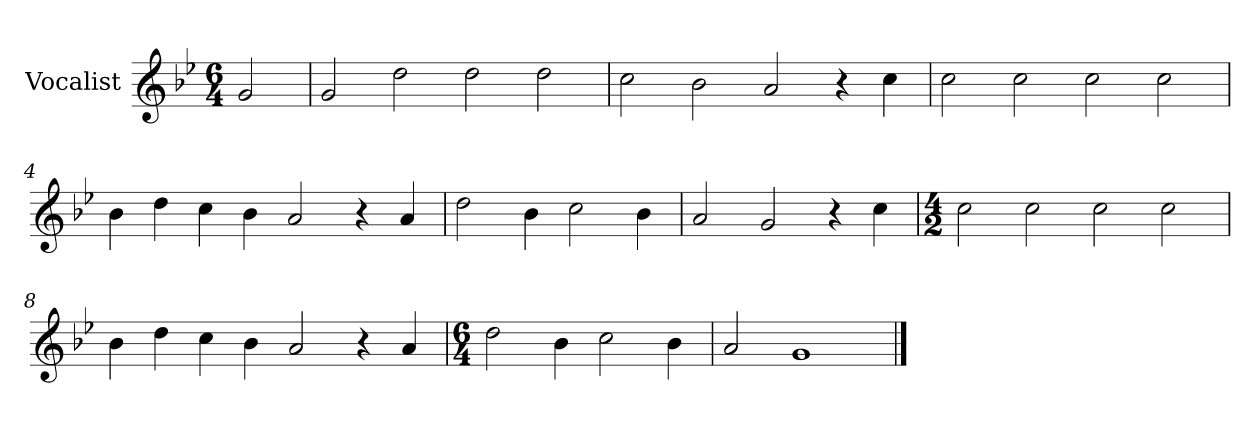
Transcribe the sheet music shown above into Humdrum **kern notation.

**kern
*part1
*staff1
*I"Vocalist
*k[b-e-]
*g:
*M6/4
=
2g
=1
2g
2dd
2dd
2dd
=2
2cc
2b-
2a
4r
4cc
=3
2cc
2cc
2cc
2cc
=4
4b-
4dd
4cc
4b-
2a
4r
4a
=5
2dd
4b-
2cc
4b-
=6
2a
2g
4r
4cc
=7
*M4/2
2cc
2cc
2cc
2cc
=8
4b-
4dd
4cc
4b-
2a
4r
4a
=9
*M6/4
2dd
4b-
2cc
4b-
=10
2a
1g
==
*-
